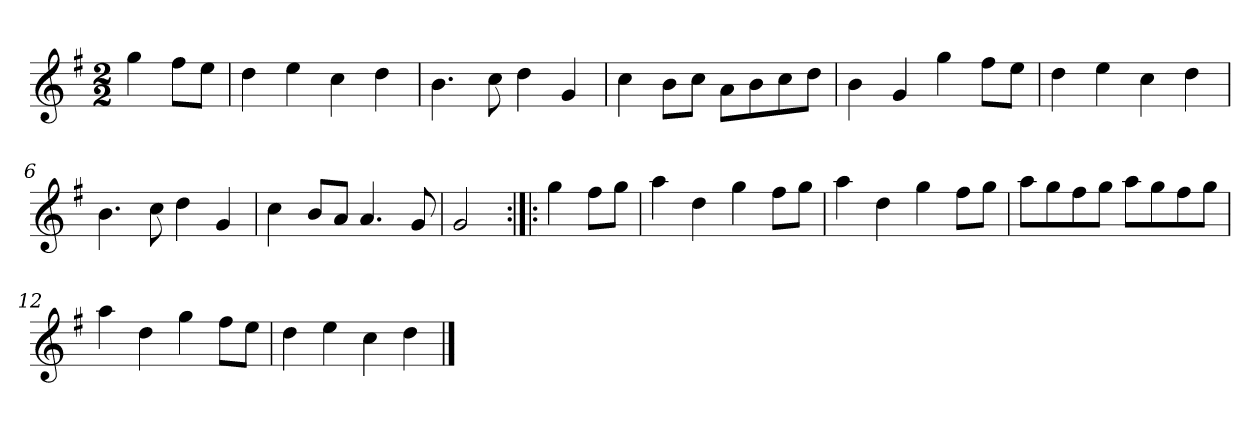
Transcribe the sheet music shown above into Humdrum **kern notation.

**kern
*part1
*staff1
*clefG2
*k[f#]
*G:
*M2/2
*MM120
=
4gg
8ff#\L
8ee\J
=1
4dd
4ee
4cc
4dd
=2
4.b
8cc
4dd
4g
=3
4cc
8b\L
8cc\J
8a\L
8b\
8cc\
8dd\J
=4
4b
4g
4gg
8ff#\L
8ee\J
=5
4dd
4ee
4cc
4dd
=6
4.b
8cc
4dd
4g
=7
4cc
8b/L
8a/J
4.a
8g
=8
2g
=:|!|:
4gg
8ff#\L
8gg\J
=9
4aa
4dd
4gg
8ff#\L
8gg\J
=10
4aa
4dd
4gg
8ff#\L
8gg\J
=11
8aa\L
8gg\
8ff#\
8gg\J
8aa\L
8gg\
8ff#\
8gg\J
=12
4aa
4dd
4gg
8ff#\L
8ee\J
=13
4dd
4ee
4cc
4dd
==
*-
